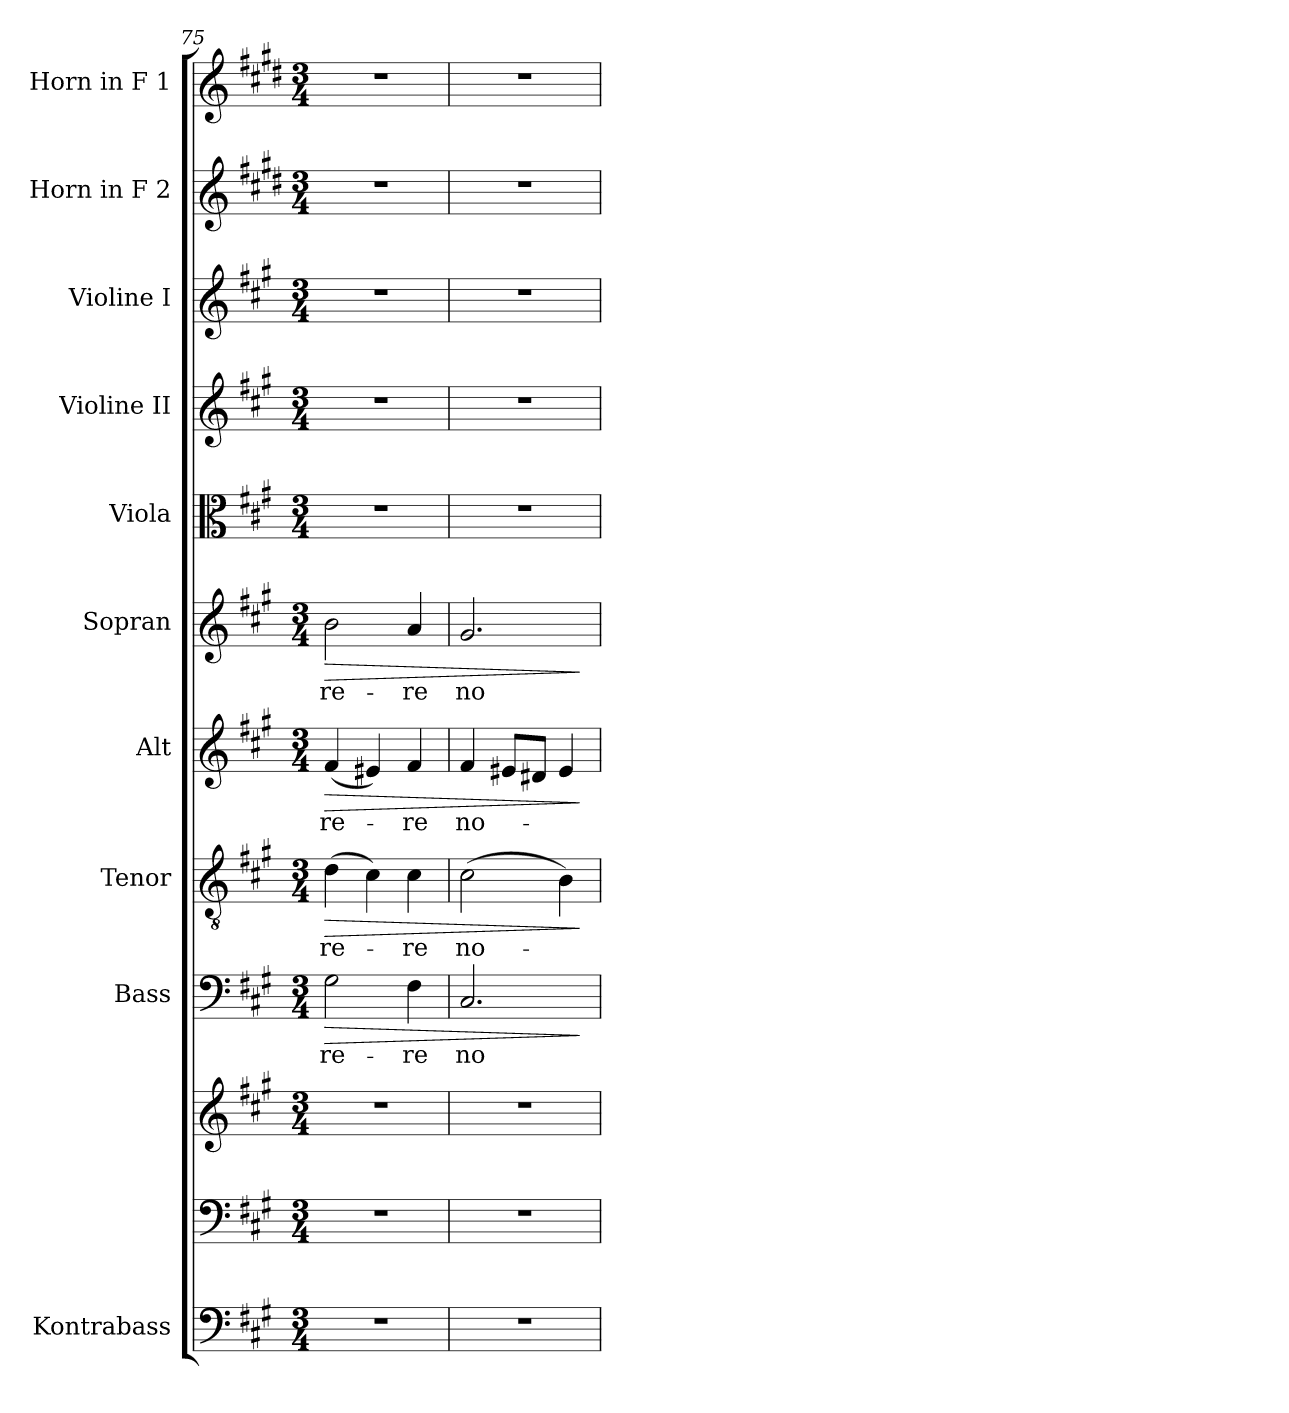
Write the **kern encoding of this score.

**kern	**kern	**kern	**kern	**text	**dynam	**kern	**text	**dynam	**kern	**text	**dynam	**kern	**text	**dynam	**kern	**kern	**kern	**kern	**kern
*part11	*part10	*part10	*part9	*part9	*part9	*part8	*part8	*part8	*part7	*part7	*part7	*part6	*part6	*part6	*part5	*part4	*part3	*part2	*part1
*staff12	*staff11	*staff10	*staff9	*staff9	*staff9	*staff8	*staff8	*staff8	*staff7	*staff7	*staff7	*staff6	*staff6	*staff6	*staff5	*staff4	*staff3	*staff2	*staff1
*I"Kontrabass	*	*	*I"Bass	*	*	*I"Tenor	*	*	*I"Alt	*	*	*I"Sopran	*	*	*I"Viola	*I"Violine II	*I"Violine I	*I"Horn in F 2	*I"Horn in F 1
*I'Kb.	*	*	*I'B.	*	*	*I'T.	*	*	*I'A.	*	*	*I'S.	*	*	*I'Vla.	*I'Vl. II	*I'Vl. I	*	*
*clefF4	*clefF4	*clefG2	*clefF4	*	*	*clefGv2	*	*	*clefG2	*	*	*clefG2	*	*	*clefC3	*clefG2	*clefG2	*clefG2	*clefG2
*ITrd7c12	*	*	*	*	*	*	*	*	*	*	*	*	*	*	*	*	*	*ITrd4c7	*ITrd4c7
*k[f#c#g#]	*k[f#c#g#]	*k[f#c#g#]	*k[f#c#g#]	*	*	*k[f#c#g#]	*	*	*k[f#c#g#]	*	*	*k[f#c#g#]	*	*	*k[f#c#g#]	*k[f#c#g#]	*k[f#c#g#]	*k[f#c#g#]	*k[f#c#g#]
*A:	*A:	*A:	*A:	*	*	*A:	*	*	*A:	*	*	*A:	*	*	*A:	*A:	*A:	*A:	*A:
*M3/4	*M3/4	*M3/4	*M3/4	*	*	*M3/4	*	*	*M3/4	*	*	*M3/4	*	*	*M3/4	*M3/4	*M3/4	*M3/4	*M3/4
=75	=75	=75	=75	=75	=75	=75	=75	=75	=75	=75	=75	=75	=75	=75	=75	=75	=75	=75	=75
!	!	!	!	!LO:LY:b	!LO:HP:b	!	!LO:LY:b	!LO:HP:b	!	!LO:LY:b	!LO:HP:b	!	!LO:LY:b	!LO:HP:b	!	!	!	!	!
2.r	2.r	2.r	2G#\	-re-	>	(>4d\	-re-	>	(<4f#/	-re-	>	2b\	-re-	>	2.r	2.r	2.r	2.r	2.r
.	.	.	.	.	.	4c#\)	.	.	4e#X/)	.	.	.	.	.	.	.	.	.	.
!	!	!	!	!LO:LY:b	!	!	!LO:LY:b	!	!	!LO:LY:b	!	!	!LO:LY:b	!	!	!	!	!	!
.	.	.	4F#\	-re	.	4c#\	-re	.	4f#/	-re	.	4a/	-re	.	.	.	.	.	.
!!LO:PB:g=z
=76	=76	=76	=76	=76	=76	=76	=76	=76	=76	=76	=76	=76	=76	=76	=76	=76	=76	=76	=76
!	!	!	!	!LO:LY:b	!	!	!LO:LY:b	!	!	!LO:LY:b	!	!	!LO:LY:b	!	!	!	!	!	!
2.r	2.r	2.r	2.C#/	no-	.	(>2c#\	no-	.	4f#/	no-	.	2.g#/	no-	.	2.r	2.r	2.r	2.r	2.r
.	.	.	.	.	.	.	.	.	8e#X/L	.	.	.	.	.	.	.	.	.	.
.	.	.	.	.	.	.	.	.	8d#X/J	.	.	.	.	.	.	.	.	.	.
.	.	.	.	.	.	4B\)	.	.	4e#/	.	.	.	.	.	.	.	.	.	.
.	.	.	.	.	]	.	.	]	.	.	]	.	.	]	.	.	.	.	.
=	=	=	=	=	=	=	=	=	=	=	=	=	=	=	=	=	=	=	=
*-	*-	*-	*-	*-	*-	*-	*-	*-	*-	*-	*-	*-	*-	*-	*-	*-	*-	*-	*-
